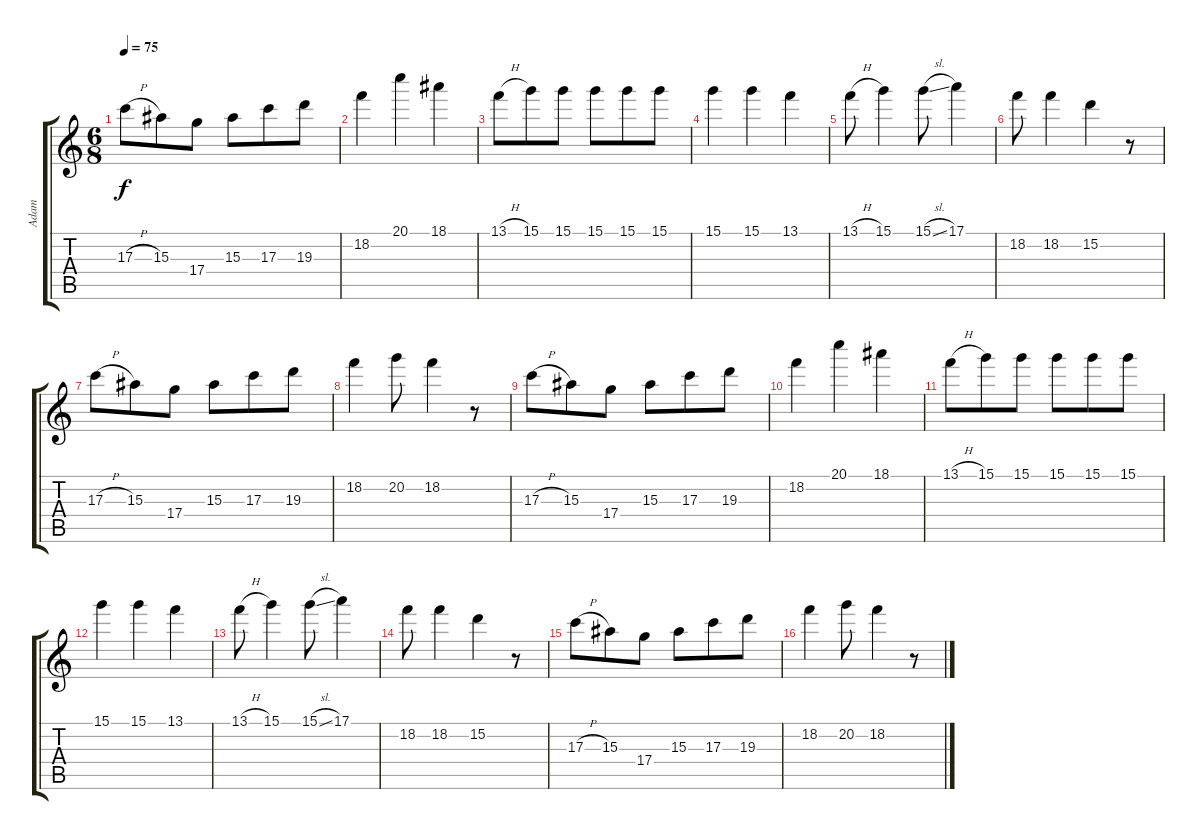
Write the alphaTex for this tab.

\track ("Adam" "Adam") {instrument distortionguitar}
\staff {score tabs}
\tuning (E4 B3 G3 D3 A2 D2) {hide}
\ts (6 8)
\tempo 75
\clef g2
\ks c
17.3{h}.8{dy f} 15.3.8 17.4.8 15.3.8 17.3.8 19.3.8 |
18.2.4 20.1.4 18.1.4 |
13.1{h}.8 15.1.8 15.1.8 15.1.8 15.1.8 15.1.8 |
15.1.4 15.1.4 13.1.4 |
13.1{h}.8 15.1.4 15.1{sl}.8 17.1.4 |
18.2.8 18.2.4 15.2.4 r.8 |
17.3{h}.8 15.3.8 17.4.8 15.3.8 17.3.8 19.3.8 |
18.2.4 20.2.8 18.2.4 r.8 |
17.3{h}.8 15.3.8 17.4.8 15.3.8 17.3.8 19.3.8 |
18.2.4 20.1.4 18.1.4 |
13.1{h}.8 15.1.8 15.1.8 15.1.8 15.1.8 15.1.8 |
15.1.4 15.1.4 13.1.4 |
13.1{h}.8 15.1.4 15.1{sl}.8 17.1.4 |
18.2.8 18.2.4 15.2.4 r.8 |
17.3{h}.8 15.3.8 17.4.8 15.3.8 17.3.8 19.3.8 |
18.2.4 20.2.8 18.2.4 r.8
